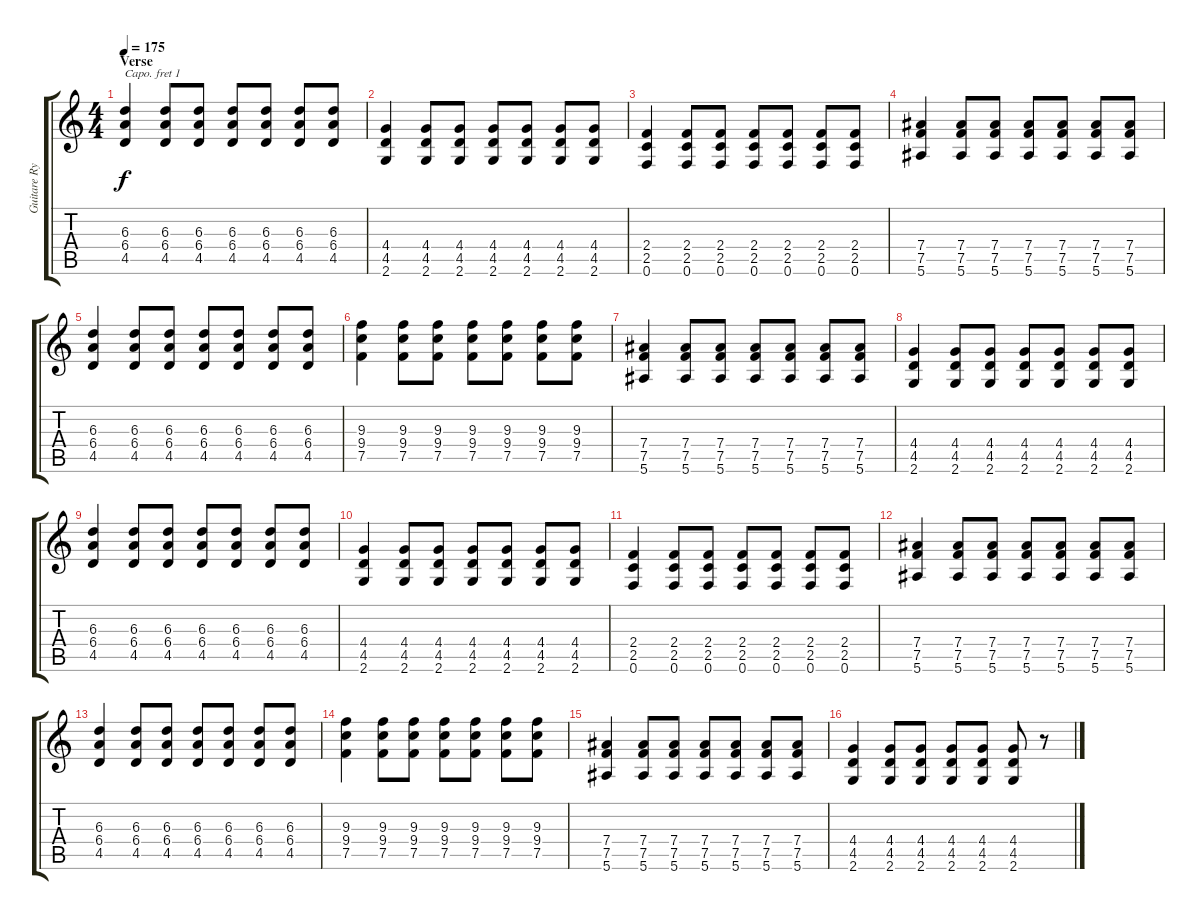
\track ("Guitare Rythmique" "Guitare Ry") {instrument distortionguitar}
\staff {score tabs}
\capo 1
\tuning (E4 B3 G3 D3 A2 E2) {hide}
\ts (4 4)
\section ("" "Verse")
\tempo 175
\clef g2
\ks c
(6.3 6.4 4.5).4{dy f} (6.3 6.4 4.5).8 (6.3 6.4 4.5).8 (6.3 6.4 4.5).8 (6.3 6.4 4.5).8 (6.3 6.4 4.5).8 (6.3 6.4 4.5).8 |
(4.4 4.5 2.6).4 (4.4 4.5 2.6).8 (4.4 4.5 2.6).8 (4.4 4.5 2.6).8 (4.4 4.5 2.6).8 (4.4 4.5 2.6).8 (4.4 4.5 2.6).8 |
(2.4 2.5 0.6).4 (2.4 2.5 0.6).8 (2.4 2.5 0.6).8 (2.4 2.5 0.6).8 (2.4 2.5 0.6).8 (2.4 2.5 0.6).8 (2.4 2.5 0.6).8 |
(7.4 7.5 5.6).4 (7.4 7.5 5.6).8 (7.4 7.5 5.6).8 (7.4 7.5 5.6).8 (7.4 7.5 5.6).8 (7.4 7.5 5.6).8 (7.4 7.5 5.6).8 |
(6.3 6.4 4.5).4 (6.3 6.4 4.5).8 (6.3 6.4 4.5).8 (6.3 6.4 4.5).8 (6.3 6.4 4.5).8 (6.3 6.4 4.5).8 (6.3 6.4 4.5).8 |
(9.3 9.4 7.5).4 (9.3 9.4 7.5).8 (9.3 9.4 7.5).8 (9.3 9.4 7.5).8 (9.3 9.4 7.5).8 (9.3 9.4 7.5).8 (9.3 9.4 7.5).8 |
(7.4 7.5 5.6).4 (7.4 7.5 5.6).8 (7.4 7.5 5.6).8 (7.4 7.5 5.6).8 (7.4 7.5 5.6).8 (7.4 7.5 5.6).8 (7.4 7.5 5.6).8 |
(4.4 4.5 2.6).4 (4.4 4.5 2.6).8 (4.4 4.5 2.6).8 (4.4 4.5 2.6).8 (4.4 4.5 2.6).8 (4.4 4.5 2.6).8 (4.4 4.5 2.6).8 |
(6.3 6.4 4.5).4 (6.3 6.4 4.5).8 (6.3 6.4 4.5).8 (6.3 6.4 4.5).8 (6.3 6.4 4.5).8 (6.3 6.4 4.5).8 (6.3 6.4 4.5).8 |
(4.4 4.5 2.6).4 (4.4 4.5 2.6).8 (4.4 4.5 2.6).8 (4.4 4.5 2.6).8 (4.4 4.5 2.6).8 (4.4 4.5 2.6).8 (4.4 4.5 2.6).8 |
(2.4 2.5 0.6).4 (2.4 2.5 0.6).8 (2.4 2.5 0.6).8 (2.4 2.5 0.6).8 (2.4 2.5 0.6).8 (2.4 2.5 0.6).8 (2.4 2.5 0.6).8 |
(7.4 7.5 5.6).4 (7.4 7.5 5.6).8 (7.4 7.5 5.6).8 (7.4 7.5 5.6).8 (7.4 7.5 5.6).8 (7.4 7.5 5.6).8 (7.4 7.5 5.6).8 |
(6.3 6.4 4.5).4 (6.3 6.4 4.5).8 (6.3 6.4 4.5).8 (6.3 6.4 4.5).8 (6.3 6.4 4.5).8 (6.3 6.4 4.5).8 (6.3 6.4 4.5).8 |
(9.3 9.4 7.5).4 (9.3 9.4 7.5).8 (9.3 9.4 7.5).8 (9.3 9.4 7.5).8 (9.3 9.4 7.5).8 (9.3 9.4 7.5).8 (9.3 9.4 7.5).8 |
(7.4 7.5 5.6).4 (7.4 7.5 5.6).8 (7.4 7.5 5.6).8 (7.4 7.5 5.6).8 (7.4 7.5 5.6).8 (7.4 7.5 5.6).8 (7.4 7.5 5.6).8 |
(4.4 4.5 2.6).4 (4.4 4.5 2.6).8 (4.4 4.5 2.6).8 (4.4 4.5 2.6).8 (4.4 4.5 2.6).8 (4.4 4.5 2.6).8 r.8
